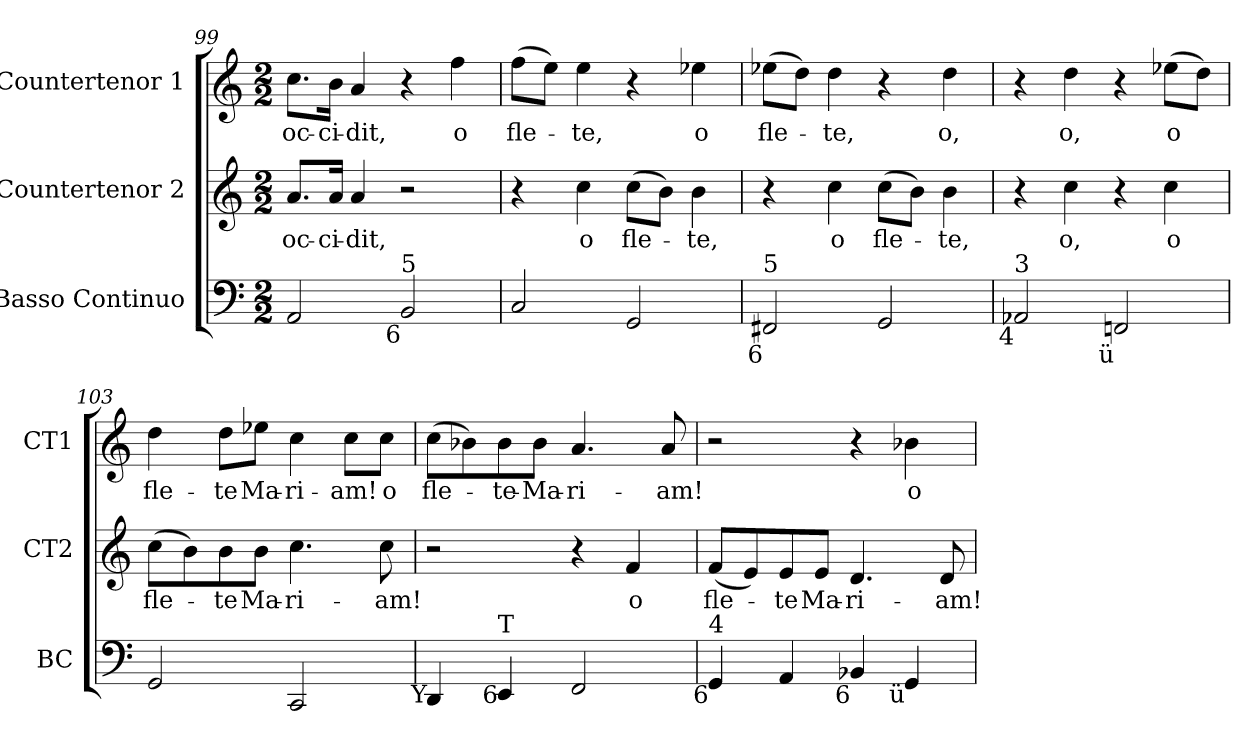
**kern	**kern	**text	**kern	**text
*part3	*part2	*part2	*part1	*part1
*staff3	*staff2	*staff2	*staff1	*staff1
*I"Basso Continuo	*I"Countertenor 2	*	*I"Countertenor 1	*
*I'BC	*I'CT2	*	*I'CT1	*
*clefF4	*clefG2	*	*clefG2	*
*k[]	*k[]	*	*k[]	*
*C:	*C:	*	*C:	*
*M2/2	*M2/2	*	*M2/2	*
=99	=99	=99	=99	=99
!	!	!LO:LY:b:color=#000000	!	!
!	!	!	!	!LO:LY:b:color=#000000
2AAi/	8.ai/L	oc-	8.cci\L	oc-
!	!	!LO:LY:b:color=#000000	!	!
!	!	!	!	!LO:LY:b:color=#000000
.	16ai/Jk	-ci-	16bi\Jk	-ci-
!	!	!LO:LY:b:color=#000000	!	!
!	!	!	!	!LO:LY:b:color=#000000
.	4ai/	-dit,	4ai/	-dit,
!LO:TX:b:rj:t=6	!	!	!	!
!LO:TX:t=5	!	!	!	!
2BBi/	2r	.	4r	.
!	!	!	!	!LO:LY:b:color=#000000
.	.	.	4ffi\	o
=100	=100	=100	=100	=100
!	!	!	!	!LO:LY:b:color=#000000
2Ci/	4r	.	(8ffi\L	fle-
.	.	.	8eei\J)	.
!	!	!LO:LY:b:color=#000000	!	!
!	!	!	!	!LO:LY:b:color=#000000
.	4cci\	o	4eei\	-te,
!	!	!LO:LY:b:color=#000000	!	!
2GGi/	(8cci\L	fle-	4r	.
.	8bi\J)	.	.	.
!	!	!LO:LY:b:color=#000000	!	!
!	!	!	!	!LO:LY:b:color=#000000
.	4bi\	-te,	4ee-Xi\	o
=101	=101	=101	=101	=101
!LO:TX:b:rj:t=6	!	!	!	!
!LO:TX:t=5	!	!	!	!
!	!	!	!	!LO:LY:b:color=#000000
2FF#Xi/	4r	.	(8ee-Xi\L	fle-
.	.	.	8ddi\J)	.
!	!	!LO:LY:b:color=#000000	!	!
!	!	!	!	!LO:LY:b:color=#000000
.	4cci\	o	4ddi\	-te,
!	!	!LO:LY:b:color=#000000	!	!
2GGi/	(8cci\L	fle-	4r	.
.	8bi\J)	.	.	.
!	!	!LO:LY:b:color=#000000	!	!
!	!	!	!	!LO:LY:b:color=#000000
.	4bi\	-te,	4ddi\	o,
=102	=102	=102	=102	=102
!LO:TX:b:rj:t=4	!	!	!	!
!LO:TX:t=3	!	!	!	!
2AA-Xi/	4r	.	4r	.
!	!	!LO:LY:b:color=#000000	!	!
!	!	!	!	!LO:LY:b:color=#000000
.	4cci\	o,	4ddi\	o,
!LO:TX:b:rj:t=ü	!	!	!	!
2FFni/	4r	.	4r	.
!	!	!LO:LY:b:color=#000000	!	!
!	!	!	!	!LO:LY:b:color=#000000
.	4cci\	o	(8ee-Xi\L	o
.	.	.	8ddi\J)	.
!!LO:LB:g=z
=103	=103	=103	=103	=103
!	!	!LO:LY:b:color=#000000	!	!
!	!	!	!	!LO:LY:b:color=#000000
2GGi/	(8cci\L	fle-	4ddi\	fle-
.	8bi\)	.	.	.
!	!	!LO:LY:b:color=#000000	!	!
!	!	!	!	!LO:LY:b:color=#000000
.	8bi\	-te	8ddi\L	-te
!	!	!LO:LY:b:color=#000000	!	!
!	!	!	!	!LO:LY:b:color=#000000
.	8bi\J	Ma-	8ee-Xi\J	Ma-
!	!	!LO:LY:b:color=#000000	!	!
!	!	!	!	!LO:LY:b:color=#000000
2CCi/	4.cci\	-ri-	4cci\	-ri-
!	!	!	!	!LO:LY:b:color=#000000
.	.	.	8cci\L	-am!
!	!	!LO:LY:b:color=#000000	!	!
!	!	!	!	!LO:LY:b:color=#000000
.	8cci\	-am!	8cci\J	o
=104	=104	=104	=104	=104
!LO:TX:b:rj:t=Y	!	!	!	!
!	!	!	!	!LO:LY:b:color=#000000
4DDi/	2r	.	(8cci\L	fle-
.	.	.	8b-Xi\)	.
!LO:TX:b:rj:t=6	!	!	!	!
!LO:TX:t=T	!	!	!	!
!	!	!	!	!LO:LY:b:color=#000000
4EEi/	.	.	8b-i\	-te-
!	!	!	!	!LO:LY:b:color=#000000
.	.	.	8b-i\J	-Ma-
!	!	!	!	!LO:LY:b:color=#000000
2FFi/	4r	.	4.ai/	-ri-
!	!	!LO:LY:b:color=#000000	!	!
.	4fi/	o	.	.
!	!	!	!	!LO:LY:b:color=#000000
.	.	.	8ai/	-am!
=105	=105	=105	=105	=105
!LO:TX:b:rj:t=6	!	!	!	!
!LO:TX:t=4	!	!	!	!
!	!	!LO:LY:b:color=#000000	!	!
4GGi/	(8fi/L	fle-	2r	.
.	8ei/)	.	.	.
!	!	!LO:LY:b:color=#000000	!	!
4AAi/	8ei/	-te	.	.
!	!	!LO:LY:b:color=#000000	!	!
.	8ei/J	Ma-	.	.
!LO:TX:b:rj:t=6	!	!	!	!
!	!	!LO:LY:b:color=#000000	!	!
4BB-Xi/	4.di/	-ri-	4r	.
!LO:TX:b:rj:t=ü	!	!	!	!
!	!	!	!	!LO:LY:b:color=#000000
4GGi/	.	.	4b-Xi\	o
!	!	!LO:LY:b:color=#000000	!	!
.	8di/	-am!	.	.
=	=	=	=	=
*-	*-	*-	*-	*-
